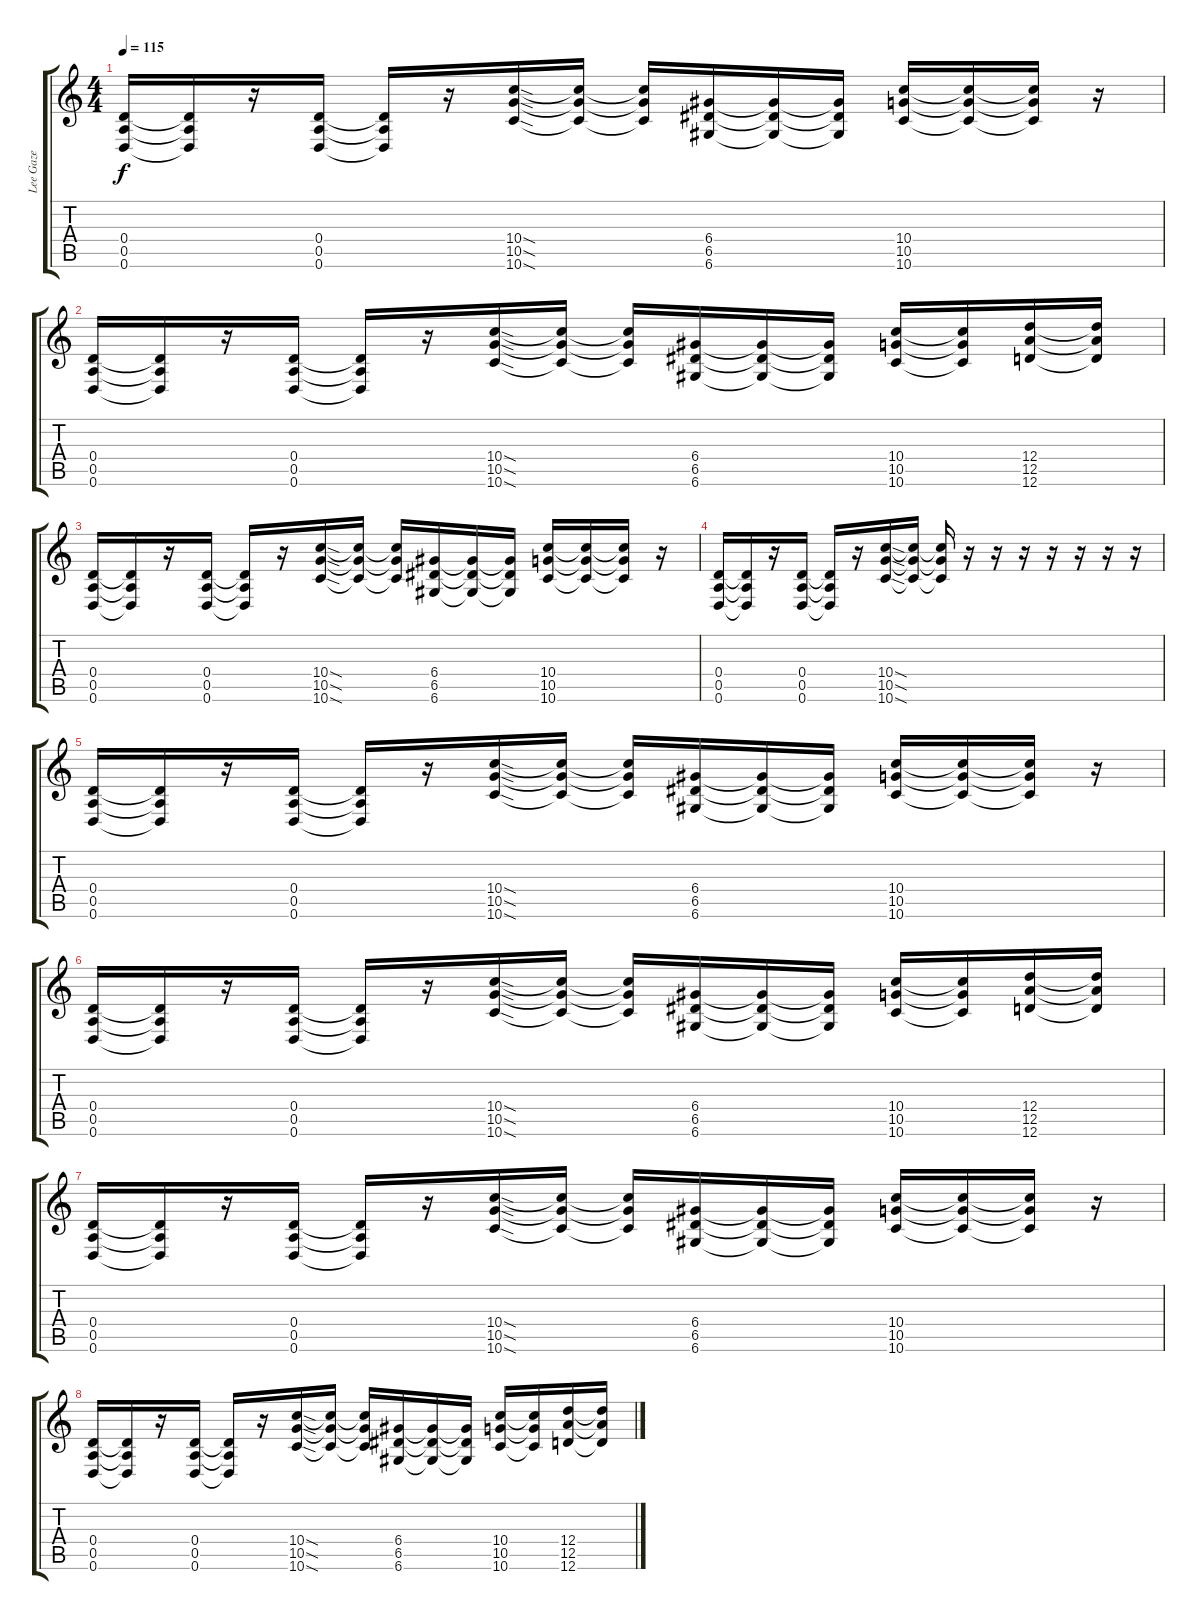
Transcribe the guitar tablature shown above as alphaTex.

\track ("Lee Gaze" "Lee Gaze") {instrument electricguitarmuted}
\staff {score tabs}
\tuning (E4 B3 G3 D3 A2 D2) {hide}
\ts (4 4)
\tempo 115
\clef g2
\ks c
(0.4 0.5 0.6).16{dy f} (0.4{t} 0.5{t} 0.6{t}).16 r.16 (0.4 0.5 0.6).16 (0.4{t} 0.5{t} 0.6{t}).16 r.16 (10.4{sod} 10.5{sod} 10.6{sod}).16 (10.4{t} 10.5{t} 10.6{t}).16 (10.4{t} 10.5{t} 10.6{t}).16 (6.4 6.5 6.6).16 (6.4{t} 6.5{t} 6.6{t}).16 (6.4{t} 6.5{t} 6.6{t}).16 (10.4 10.5 10.6).16 (10.4{t} 10.5{t} 10.6{t}).16 (10.4{t} 10.5{t} 10.6{t}).16 r.16 |
(0.4 0.5 0.6).16 (0.4{t} 0.5{t} 0.6{t}).16 r.16 (0.4 0.5 0.6).16 (0.4{t} 0.5{t} 0.6{t}).16 r.16 (10.4{sod} 10.5{sod} 10.6{sod}).16 (10.4{t} 10.5{t} 10.6{t}).16 (10.4{t} 10.5{t} 10.6{t}).16 (6.4 6.5 6.6).16 (6.4{t} 6.5{t} 6.6{t}).16 (6.4{t} 6.5{t} 6.6{t}).16 (10.4 10.5 10.6).16 (10.4{t} 10.5{t} 10.6{t}).16 (12.4 12.5 12.6).16 (12.4{t} 12.5{t} 12.6{t}).16 |
(0.4 0.5 0.6).16 (0.4{t} 0.5{t} 0.6{t}).16 r.16 (0.4 0.5 0.6).16 (0.4{t} 0.5{t} 0.6{t}).16 r.16 (10.4{sod} 10.5{sod} 10.6{sod}).16 (10.4{t} 10.5{t} 10.6{t}).16 (10.4{t} 10.5{t} 10.6{t}).16 (6.4 6.5 6.6).16 (6.4{t} 6.5{t} 6.6{t}).16 (6.4{t} 6.5{t} 6.6{t}).16 (10.4 10.5 10.6).16 (10.4{t} 10.5{t} 10.6{t}).16 (10.4{t} 10.5{t} 10.6{t}).16 r.16 |
(0.4 0.5 0.6).16 (0.4{t} 0.5{t} 0.6{t}).16 r.16 (0.4 0.5 0.6).16 (0.4{t} 0.5{t} 0.6{t}).16 r.16 (10.4{sod} 10.5{sod} 10.6{sod}).16 (10.4{t} 10.5{t} 10.6{t}).16 (10.4{t} 10.5{t} 10.6{t}).16 r.16 r.16 r.16 r.16 r.16 r.16 r.16 |
(0.4 0.5 0.6).16 (0.4{t} 0.5{t} 0.6{t}).16 r.16 (0.4 0.5 0.6).16 (0.4{t} 0.5{t} 0.6{t}).16 r.16 (10.4{sod} 10.5{sod} 10.6{sod}).16 (10.4{t} 10.5{t} 10.6{t}).16 (10.4{t} 10.5{t} 10.6{t}).16 (6.4 6.5 6.6).16 (6.4{t} 6.5{t} 6.6{t}).16 (6.4{t} 6.5{t} 6.6{t}).16 (10.4 10.5 10.6).16 (10.4{t} 10.5{t} 10.6{t}).16 (10.4{t} 10.5{t} 10.6{t}).16 r.16 |
(0.4 0.5 0.6).16 (0.4{t} 0.5{t} 0.6{t}).16 r.16 (0.4 0.5 0.6).16 (0.4{t} 0.5{t} 0.6{t}).16 r.16 (10.4{sod} 10.5{sod} 10.6{sod}).16 (10.4{t} 10.5{t} 10.6{t}).16 (10.4{t} 10.5{t} 10.6{t}).16 (6.4 6.5 6.6).16 (6.4{t} 6.5{t} 6.6{t}).16 (6.4{t} 6.5{t} 6.6{t}).16 (10.4 10.5 10.6).16 (10.4{t} 10.5{t} 10.6{t}).16 (12.4 12.5 12.6).16 (12.4{t} 12.5{t} 12.6{t}).16 |
(0.4 0.5 0.6).16 (0.4{t} 0.5{t} 0.6{t}).16 r.16 (0.4 0.5 0.6).16 (0.4{t} 0.5{t} 0.6{t}).16 r.16 (10.4{sod} 10.5{sod} 10.6{sod}).16 (10.4{t} 10.5{t} 10.6{t}).16 (10.4{t} 10.5{t} 10.6{t}).16 (6.4 6.5 6.6).16 (6.4{t} 6.5{t} 6.6{t}).16 (6.4{t} 6.5{t} 6.6{t}).16 (10.4 10.5 10.6).16 (10.4{t} 10.5{t} 10.6{t}).16 (10.4{t} 10.5{t} 10.6{t}).16 r.16 |
(0.4 0.5 0.6).16 (0.4{t} 0.5{t} 0.6{t}).16 r.16 (0.4 0.5 0.6).16 (0.4{t} 0.5{t} 0.6{t}).16 r.16 (10.4{sod} 10.5{sod} 10.6{sod}).16 (10.4{t} 10.5{t} 10.6{t}).16 (10.4{t} 10.5{t} 10.6{t}).16 (6.4 6.5 6.6).16 (6.4{t} 6.5{t} 6.6{t}).16 (6.4{t} 6.5{t} 6.6{t}).16 (10.4 10.5 10.6).16 (10.4{t} 10.5{t} 10.6{t}).16 (12.4 12.5 12.6).16 (12.4{t} 12.5{t} 12.6{t}).16
